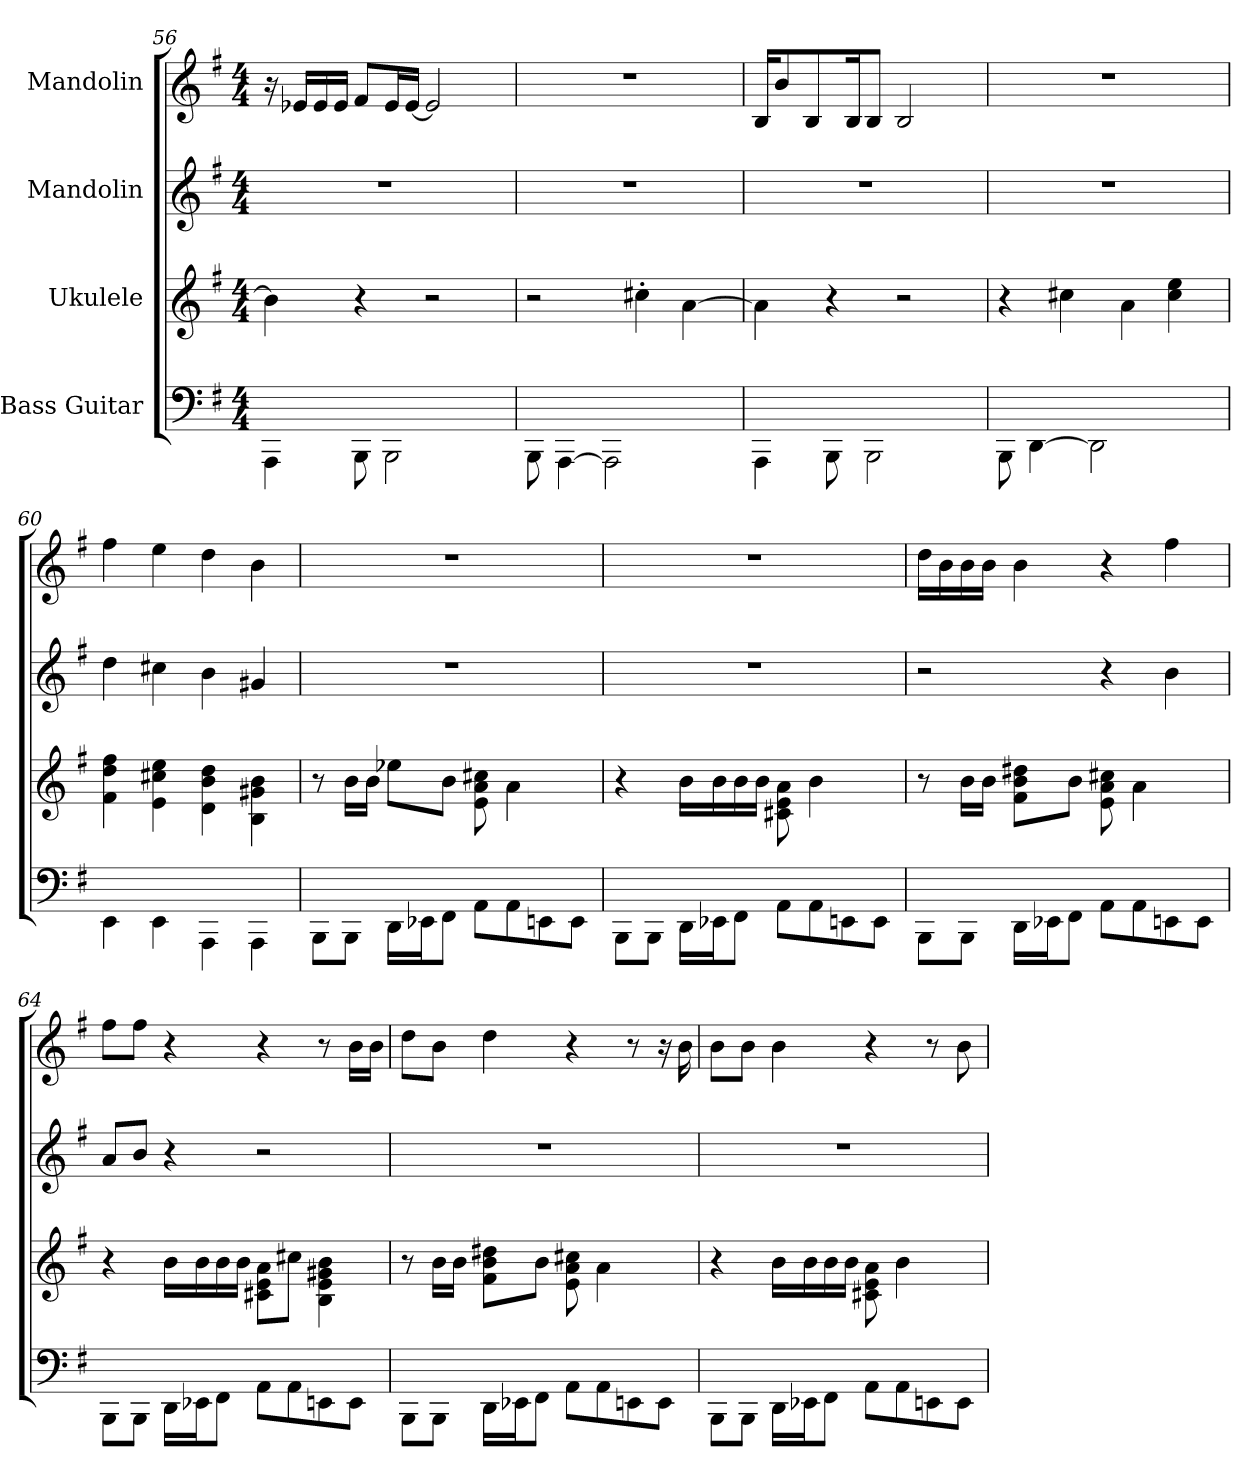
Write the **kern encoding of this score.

**kern	**kern	**kern	**kern
*part4	*part3	*part2	*part1
*staff4	*staff3	*staff2	*staff1
*I"Bass Guitar	*I"Ukulele	*I"Mandolin	*I"Mandolin
*	*	*clefG2	*clefG2
*k[f#]	*k[f#]	*k[f#]	*k[f#]
*G:	*G:	*G:	*G:
*M4/4	*M4/4	*M4/4	*M4/4
=56	=56	=56	=56
4AAAi\	4bj\]	1r	16r
.	.	.	16e-XZ/LL
.	.	.	16e-Z/
.	.	.	16e-Z/JJ
8BBBi\	4r	.	8f#Z/L
2BBBi\	.	.	16e-Z/L
.	.	.	[16e-Z/JJ
.	2r	.	2e-Z/]
8ryy	.	.	.
=57	=57	=57	=57
8BBBi\	2r	1r	1r
[4AAAi\	.	.	.
2AAAi\]	.	.	.
.	4cc#'j\	.	.
.	[4aj\	.	.
8ryy	.	.	.
=58	=58	=58	=58
4AAAi\	4aj\]	1r	16BZ/KL
.	.	.	8bZ/
.	.	.	8BZ/
8BBBi\	4r	.	.
.	.	.	16BZ/K
2BBBi\	.	.	8BZ/J
.	2r	.	2BZ/
8ryy	.	.	.
=59	=59	=59	=59
8BBBi\	4r	1r	1r
[4DDi\	.	.	.
.	4cc#j\	.	.
2DDi\]	.	.	.
.	4aj\	.	.
.	4cc#j\ 4eej\	.	.
8ryy	.	.	.
!!LO:PB:g=z
=60	=60	=60	=60
4EEi\	4f#j\ 4ddj\ 4ff#j\	4ddV\	4ff#Z\
4EEi\	4ej\ 4cc#j\ 4eej\	4cc#XV\	4eeZ\
4AAAi\	4dj\ 4bj\ 4ddj\	4bV\	4ddZ\
4AAAi\	4Bj\ 4g#j\ 4bj\	4g#XV/	4bZ\
=61	=61	=61	=61
8BBBi\L	8r	1r	1r
8BBBi\J	16bj\LL	.	.
.	16bj\JJ	.	.
16DDi\LL	8ee-j\L	.	.
16EE-i\J	.	.	.
8FF#i\J	8bj\J	.	.
8AAi\L	8ej\ 8aj\ 8cc#j\	.	.
8AAi\	4aj\	.	.
8EEi\	.	.	.
8EEi\J	8ryy	.	.
!!LO:LB:g=z
=62	=62	=62	=62
8BBBi\L	4r	1r	1r
8BBBi\J	.	.	.
16DDi\LL	16bj\LL	.	.
16EE-i\J	16bj\	.	.
8FF#i\J	16bj\	.	.
.	16bj\JJ	.	.
8AAi\L	8c#j\ 8ej\ 8aj\	.	.
8AAi\	4bj\	.	.
8EEi\	.	.	.
8EEi\J	8ryy	.	.
=63	=63	=63	=63
8BBBi\L	8r	2r	16ddZ\LL
.	.	.	16bZ\
8BBBi\J	16bj\LL	.	16bZ\
.	16bj\JJ	.	16bZ\JJ
16DDi\LL	8f#j\ 8bj\ 8dd#j\L	.	4bZ\
16EE-i\J	.	.	.
8FF#i\J	8bj\J	.	.
8AAi\L	8ej\ 8aj\ 8cc#j\	4r	4r
8AAi\	4aj\	.	.
8EEi\	.	4bV\	4ff#Z\
8EEi\J	8ryy	.	.
=64	=64	=64	=64
8BBBi\L	4r	8aV/L	8ff#Z\L
8BBBi\J	.	8bV/J	8ff#Z\J
16DDi\LL	16bj\LL	4r	4r
16EE-i\J	16bj\	.	.
8FF#i\J	16bj\	.	.
.	16bj\JJ	.	.
8AAi\L	8c#j\ 8ej\ 8aj\L	2r	4r
8AAi\	8cc#j\J	.	.
8EEi\	4Bj\ 4ej\ 4g#j\ 4bj\	.	8r
8EEi\J	.	.	16bZ\LL
.	.	.	16bZ\JJ
=65	=65	=65	=65
8BBBi\L	8r	1r	8ddZ\L
8BBBi\J	16bj\LL	.	8bZ\J
.	16bj\JJ	.	.
16DDi\LL	8f#j\ 8bj\ 8dd#j\L	.	4ddZ\
16EE-i\J	.	.	.
8FF#i\J	8bj\J	.	.
8AAi\L	8ej\ 8aj\ 8cc#j\	.	4r
8AAi\	4aj\	.	.
8EEi\	.	.	8r
8EEi\J	8ryy	.	16r
.	.	.	16bZ\
!!LO:LB:g=z
=66	=66	=66	=66
8BBBi\L	4r	1r	8bZ\L
8BBBi\J	.	.	8bZ\J
16DDi\LL	16bj\LL	.	4bZ\
16EE-i\J	16bj\	.	.
8FF#i\J	16bj\	.	.
.	16bj\JJ	.	.
8AAi\L	8c#j\ 8ej\ 8aj\	.	4r
8AAi\	4bj\	.	.
8EEi\	.	.	8r
8EEi\J	8ryy	.	8bZ\
=	=	=	=
*-	*-	*-	*-
